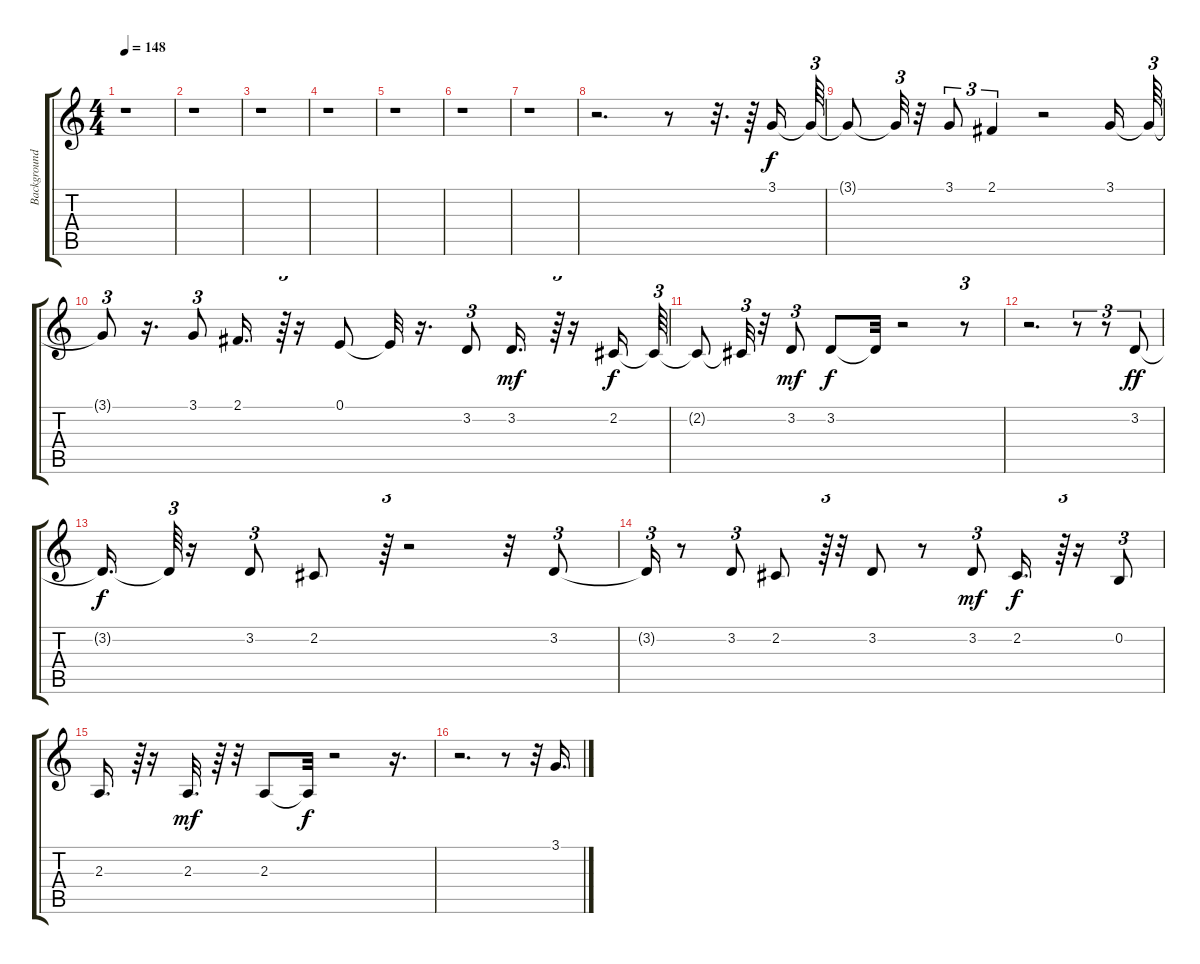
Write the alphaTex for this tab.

\track ("Background Vocals" "Background") {instrument voiceoohs}
\staff {score tabs}
\tuning (E4 B3 G3 D3 A2 E2) {hide}
\ts (4 4)
\tempo 148
\clef g2
\ks c
r.1{dy f} |
r.1 |
r.1 |
r.1 |
r.1 |
r.1 |
r.1 |
r.2{d} r.8 r.32{d} r.64 3.1.16 3.1{t}.64{tu (3 2)} |
3.1{t}.8 3.1{t}.32{tu (3 2)} r.32 3.1.8{tu (3 2)} 2.1.4{tu (3 2)} r.2 3.1.16 3.1{t}.64{tu (3 2)} |
3.1{t}.8{tu (3 2)} r.16{d} 3.1.8{tu (3 2)} 2.1.16{d} r.64{tu (3 2)} r.16 0.1.8 0.1{t}.32 r.16{d} 3.2.8{tu (3 2)} 3.2.16{d dy mf} r.64{tu (3 2)} r.16 2.2.16{dy f} 2.2{t}.64{tu (3 2)} |
2.2{t}.8 2.2{t}.32{tu (3 2)} r.32 3.2.8{tu (3 2) dy mf} 3.2.8{dy f} 3.2{t}.32 r.2 r.8{tu (3 2)} |
r.2{d} r.8{tu (3 2)} r.8{tu (3 2)} 3.2.8{tu (3 2) dy ff} |
3.2{t}.16{d dy f} 3.2{t}.64{tu (3 2)} r.16 3.2.8{tu (3 2)} 2.2.8 r.64{tu (3 2)} r.2 r.32 3.2.8{tu (3 2)} |
3.2{t}.16{tu (3 2)} r.8 3.2.8{tu (3 2)} 2.2.8 r.64{tu (3 2)} r.32 3.2.8 r.8 3.2.8{tu (3 2) dy mf} 2.2.16{d dy f} r.64{tu (3 2)} r.16 0.2.8{tu (3 2)} |
2.3.16{d} r.64{tu (3 2)} r.16 2.3.32{d dy mf} r.64 r.32 2.3.8 2.3{t}.32{dy f} r.2 r.16{d} |
r.2{d} r.8 r.32 3.1.16{d}
